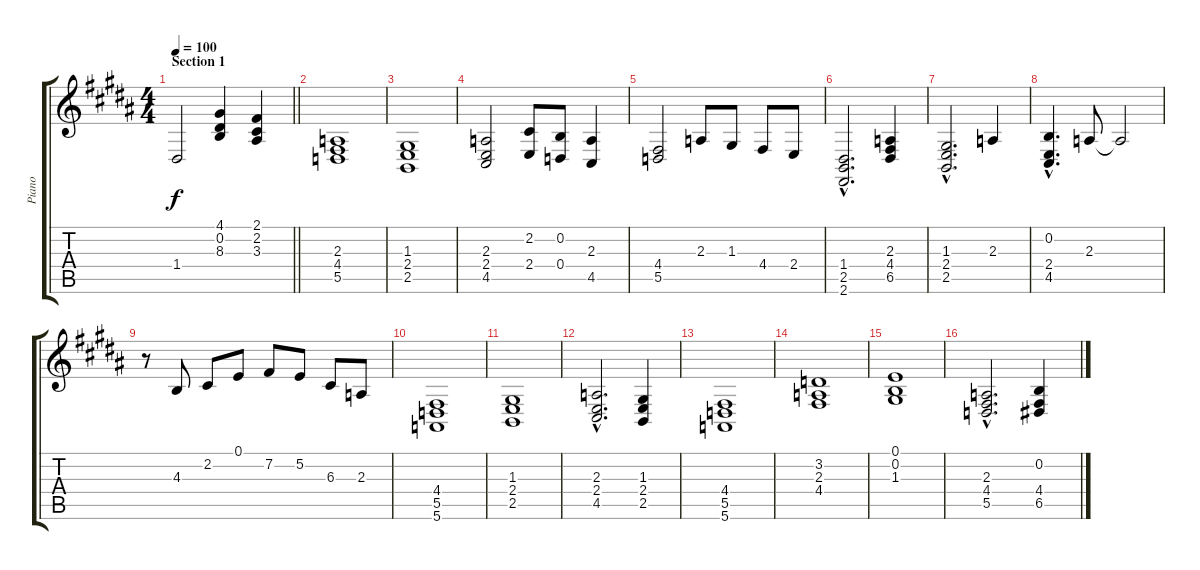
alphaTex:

\track ("Piano" "Piano") {instrument acousticgrandpiano}
\staff {score tabs}
\tuning (E4 B3 G3 D3 A2 E2) {hide}
\ts (4 4)
\section ("" "Section 1")
\tempo 100
\clef g2
\barLineRight lightlight
\ks b
1.4.2{dy f} (4.1 0.2 8.3).4 (2.1 2.2 3.3).4 |
(2.3 4.4 5.5).1 |
(1.3 2.4 2.5).1 |
(2.3 2.4 4.5).2 (2.2 2.4).8 (0.2 0.4).8 (2.3 4.5).4 |
(4.4 5.5).2 2.3.8 1.3.8 4.4.8 2.4.8 |
(1.4{hac} 2.5{hac} 2.6{hac}).2{d} (2.3 4.4 6.5).4 |
(1.3{hac} 2.4{hac} 2.5{hac}).2{d} 2.3.4 |
(0.2{hac} 2.4{hac} 4.5{hac}).4{d} 2.3.8 2.3{t}.2 |
r.8 4.3.8 2.2.8 0.1.8 7.2.8 5.2.8 6.3.8 2.3.8 |
(4.4 5.5 5.6).1 |
(1.3 2.4 2.5).1 |
(2.3{hac} 2.4{hac} 4.5{hac}).2{d} (1.3 2.4 2.5).4 |
(4.4 5.5 5.6).1 |
(3.2 2.3 4.4).1 |
(0.1 0.2 1.3).1 |
(2.3{hac} 4.4{hac} 5.5{hac}).2{d} (0.2 4.4 6.5).4
